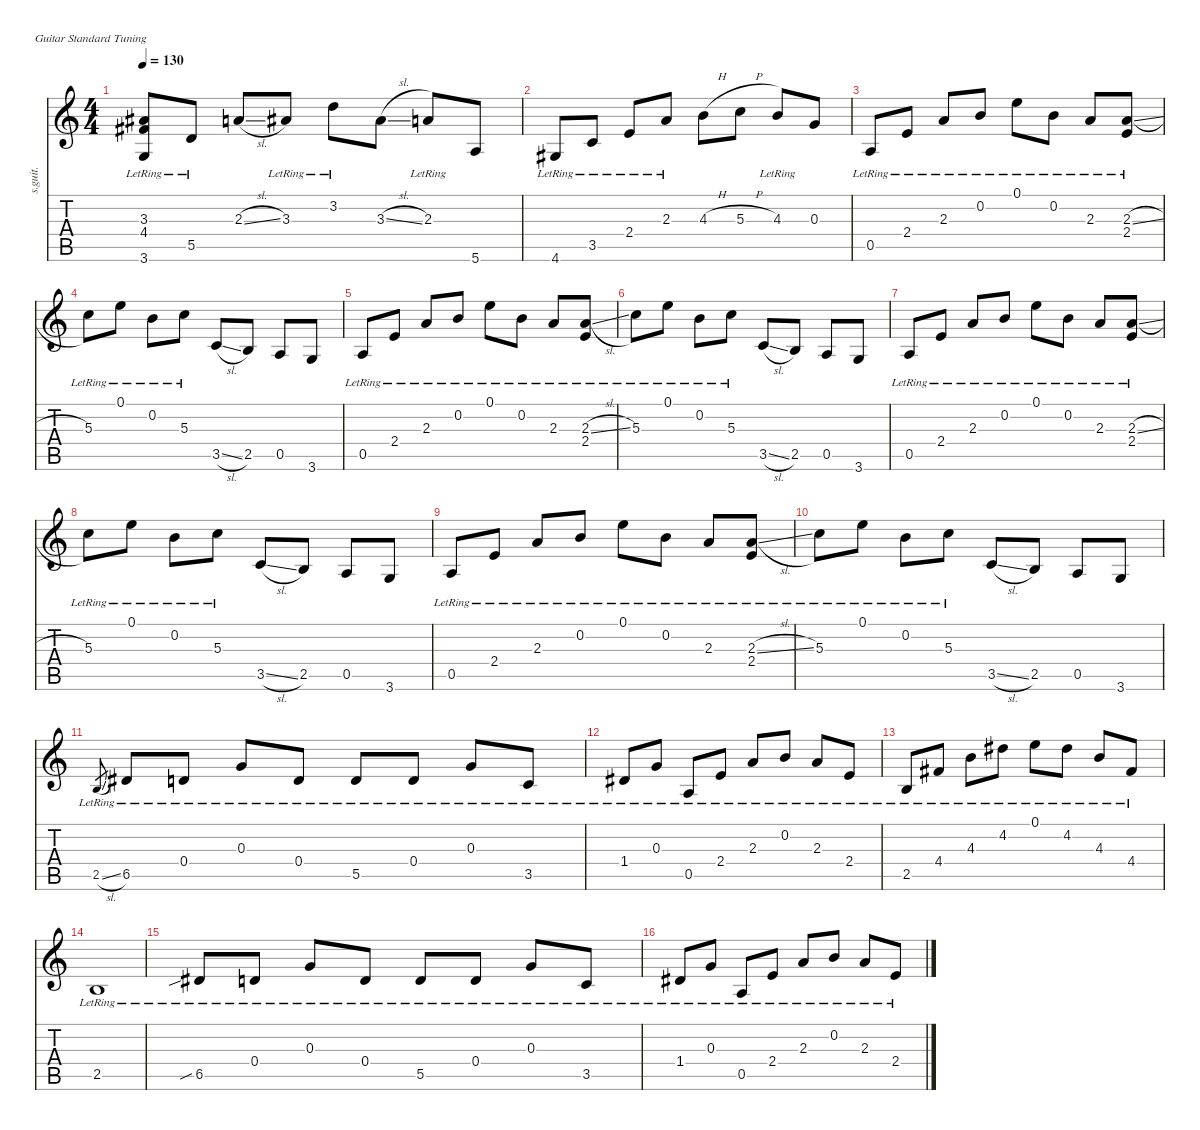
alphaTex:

\defaultSystemsLayout 4
\hideDynamics
\bracketExtendMode nobrackets
\otherSystemsTrackNameOrientation horizontal
\track ("Guitar" "s.guit.") {instrument acousticguitarsteel}
\staff {score tabs}
\tuning (E4 B3 G3 D3 A2 E2)
\ts (4 4)
\tempo 130
\clef g2
\ks c
(3.3{lr t acc #} 4.4{lr t acc #} 3.6{lr}).8{dy f beam Up} 5.5{lr}.8{beam Up} 2.3{sl}.8{beam Up} 3.3{lr acc #}.8{beam Up} 3.2{lr}.8{beam Down} 3.3{sl acc #}.8{beam Down} 2.3{lr}.8{beam Up} 5.6.8{beam Up} |
4.6{lr acc #}.8{beam Up} 3.5{lr}.8{beam Up} 2.4{lr}.8{beam Up} 2.3{lr}.8{beam Up} 4.3{h}.8{beam Down} 5.3{h}.8{beam Down} 4.3{lr}.8{beam Up} 0.3.8{beam Up} |
0.5{lr}.8{beam Up} 2.4{lr}.8{beam Up} 2.3{lr}.8{beam Up} 0.2{lr}.8{beam Up} 0.1{lr}.8{beam Down} 0.2{lr}.8{beam Down} 2.3{lr}.8{beam Up} (2.3{sl} 2.4{lr}).8{beam Up} |
5.3{lr}.8{beam Down} 0.1{lr}.8{beam Down} 0.2{lr}.8{beam Down} 5.3{lr}.8{beam Down} 3.5{sl}.8{beam Up} 2.5.8{beam Up} 0.5.8{beam Up} 3.6.8{beam Up} |
0.5{lr}.8{beam Up} 2.4{lr}.8{beam Up} 2.3{lr}.8{beam Up} 0.2{lr}.8{beam Up} 0.1{lr}.8{beam Down} 0.2{lr}.8{beam Down} 2.3{lr}.8{beam Up} (2.3{sl} 2.4{lr}).8{beam Up} |
5.3{lr}.8{beam Down} 0.1{lr}.8{beam Down} 0.2{lr}.8{beam Down} 5.3{lr}.8{beam Down} 3.5{sl}.8{beam Up} 2.5.8{beam Up} 0.5.8{beam Up} 3.6.8{beam Up} |
0.5{lr}.8{beam Up} 2.4{lr}.8{beam Up} 2.3{lr}.8{beam Up} 0.2{lr}.8{beam Up} 0.1{lr}.8{beam Down} 0.2{lr}.8{beam Down} 2.3{lr}.8{beam Up} (2.3{sl} 2.4{lr}).8{beam Up} |
5.3{lr}.8{beam Down} 0.1{lr}.8{beam Down} 0.2{lr}.8{beam Down} 5.3{lr}.8{beam Down} 3.5{sl}.8{beam Up} 2.5.8{beam Up} 0.5.8{beam Up} 3.6.8{beam Up} |
0.5{lr}.8{beam Up} 2.4{lr}.8{beam Up} 2.3{lr}.8{beam Up} 0.2{lr}.8{beam Up} 0.1{lr}.8{beam Down} 0.2{lr}.8{beam Down} 2.3{lr}.8{beam Up} (2.3{sl} 2.4{lr}).8{beam Up} |
5.3{lr}.8{beam Down} 0.1{lr}.8{beam Down} 0.2{lr}.8{beam Down} 5.3{lr}.8{beam Down} 3.5{sl}.8{beam Up} 2.5.8{beam Up} 0.5.8{beam Up} 3.6.8{beam Up} |
2.5{sl lr}.8{gr dy mf beam Up} 6.5{lr acc #}.8{dy f beam Up} 0.4{lr}.8{beam Up} 0.3{lr}.8{beam Up} 0.4{lr}.8{beam Up} 5.5{lr}.8{dy mf beam Up} 0.4{lr}.8{dy f beam Up} 0.3{lr}.8{beam Up} 3.5{lr}.8{beam Up} |
1.4{lr acc #}.8{beam Up} 0.3{lr}.8{beam Up} 0.5{lr}.8{beam Up} 2.4{lr}.8{beam Up} 2.3{lr}.8{beam Up} 0.2{lr}.8{beam Up} 2.3{lr}.8{beam Up} 2.4{lr}.8{beam Up} |
2.5{lr}.8{beam Up} 4.4{lr acc #}.8{beam Up} 4.3{lr}.8{beam Down} 4.2{lr acc #}.8{beam Down} 0.1{lr}.8{beam Down} 4.2{lr acc #}.8{beam Down} 4.3{lr}.8{beam Up} 4.4{lr acc #}.8{beam Up} |
2.5{lr}.1{beam Up} |
6.5{sib lr acc #}.8{beam Up} 0.4{lr}.8{beam Up} 0.3{lr}.8{beam Up} 0.4{lr}.8{beam Up} 5.5{lr}.8{dy mf beam Up} 0.4{lr}.8{dy f beam Up} 0.3{lr}.8{beam Up} 3.5{lr}.8{beam Up} |
1.4{lr acc #}.8{beam Up} 0.3{lr}.8{beam Up} 0.5{lr}.8{beam Up} 2.4{lr}.8{beam Up} 2.3{lr}.8{beam Up} 0.2{lr}.8{beam Up} 2.3{lr}.8{beam Up} 2.4{lr}.8{beam Up}
